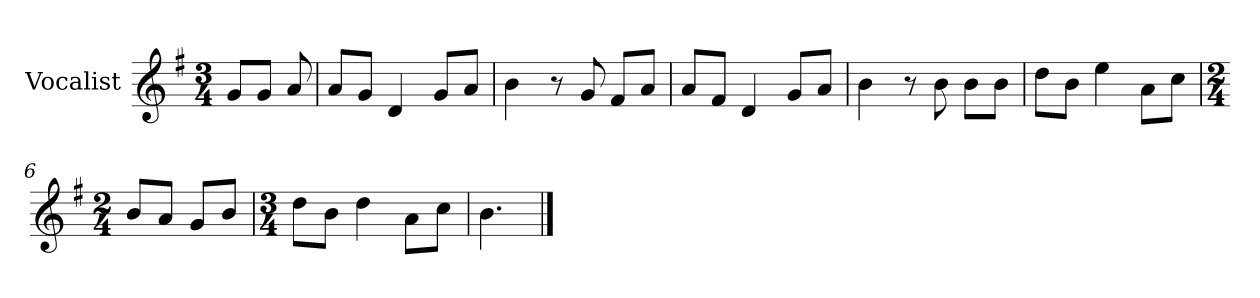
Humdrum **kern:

**kern
*part1
*staff1
*I"Vocalist
*k[f#]
*G:
*M3/4
=
8gL
8gJ
8a
=1
8aL
8gJ
4d
8gL
8aJ
=2
4b
8r
8g
8f#L
8aJ
=3
8aL
8f#J
4d
8gL
8aJ
=4
4b
8r
8b
8bL
8bJ
=5
8ddL
8bJ
4ee
8aL
8ccJ
=6
*M2/4
8bL
8aJ
8gL
8bJ
=7
*M3/4
8ddL
8bJ
4dd
8aL
8ccJ
=8
4.b
==
*-
